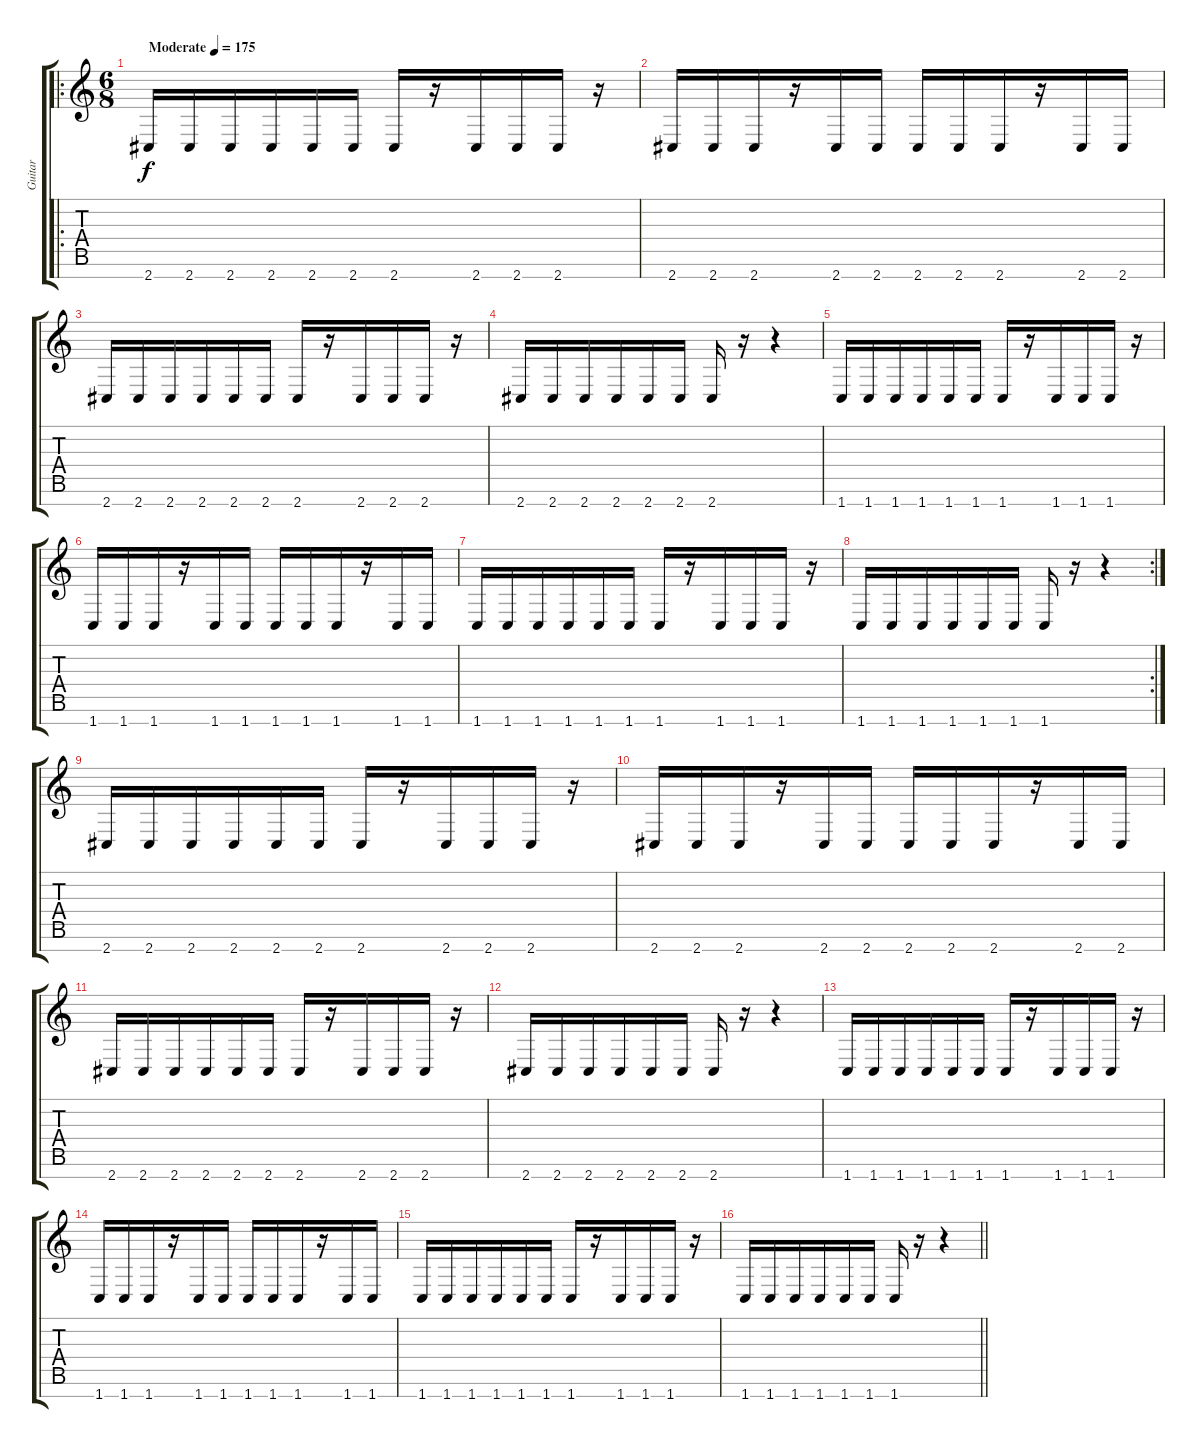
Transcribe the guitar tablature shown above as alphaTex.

\track ("Guitar" "Guitar") {instrument distortionguitar}
\staff {score tabs}
\tuning (E4 B3 G3 D3 A2 E2 B1) {hide}
\ro
\ts (6 8)
\tempo (175 "Moderate")
\clef g2
\ks c
2.7.16{dy f instrument distortionguitar} 2.7.16 2.7.16 2.7.16 2.7.16 2.7.16 2.7.16 r.16 2.7.16 2.7.16 2.7.16 r.16 |
2.7.16 2.7.16 2.7.16 r.16 2.7.16 2.7.16 2.7.16 2.7.16 2.7.16 r.16 2.7.16 2.7.16 |
2.7.16 2.7.16 2.7.16 2.7.16 2.7.16 2.7.16 2.7.16 r.16 2.7.16 2.7.16 2.7.16 r.16 |
2.7.16 2.7.16 2.7.16 2.7.16 2.7.16 2.7.16 2.7.16 r.16 r.4 |
1.7.16 1.7.16 1.7.16 1.7.16 1.7.16 1.7.16 1.7.16 r.16 1.7.16 1.7.16 1.7.16 r.16 |
1.7.16 1.7.16 1.7.16 r.16 1.7.16 1.7.16 1.7.16 1.7.16 1.7.16 r.16 1.7.16 1.7.16 |
1.7.16 1.7.16 1.7.16 1.7.16 1.7.16 1.7.16 1.7.16 r.16 1.7.16 1.7.16 1.7.16 r.16 |
\rc 2
1.7.16 1.7.16 1.7.16 1.7.16 1.7.16 1.7.16 1.7.16 r.16 r.4 |
2.7.16 2.7.16 2.7.16 2.7.16 2.7.16 2.7.16 2.7.16 r.16 2.7.16 2.7.16 2.7.16 r.16 |
2.7.16 2.7.16 2.7.16 r.16 2.7.16 2.7.16 2.7.16 2.7.16 2.7.16 r.16 2.7.16 2.7.16 |
2.7.16 2.7.16 2.7.16 2.7.16 2.7.16 2.7.16 2.7.16 r.16 2.7.16 2.7.16 2.7.16 r.16 |
2.7.16 2.7.16 2.7.16 2.7.16 2.7.16 2.7.16 2.7.16 r.16 r.4 |
1.7.16 1.7.16 1.7.16 1.7.16 1.7.16 1.7.16 1.7.16 r.16 1.7.16 1.7.16 1.7.16 r.16 |
1.7.16 1.7.16 1.7.16 r.16 1.7.16 1.7.16 1.7.16 1.7.16 1.7.16 r.16 1.7.16 1.7.16 |
1.7.16 1.7.16 1.7.16 1.7.16 1.7.16 1.7.16 1.7.16 r.16 1.7.16 1.7.16 1.7.16 r.16 |
\barLineRight lightlight
1.7.16 1.7.16 1.7.16 1.7.16 1.7.16 1.7.16 1.7.16 r.16 r.4
